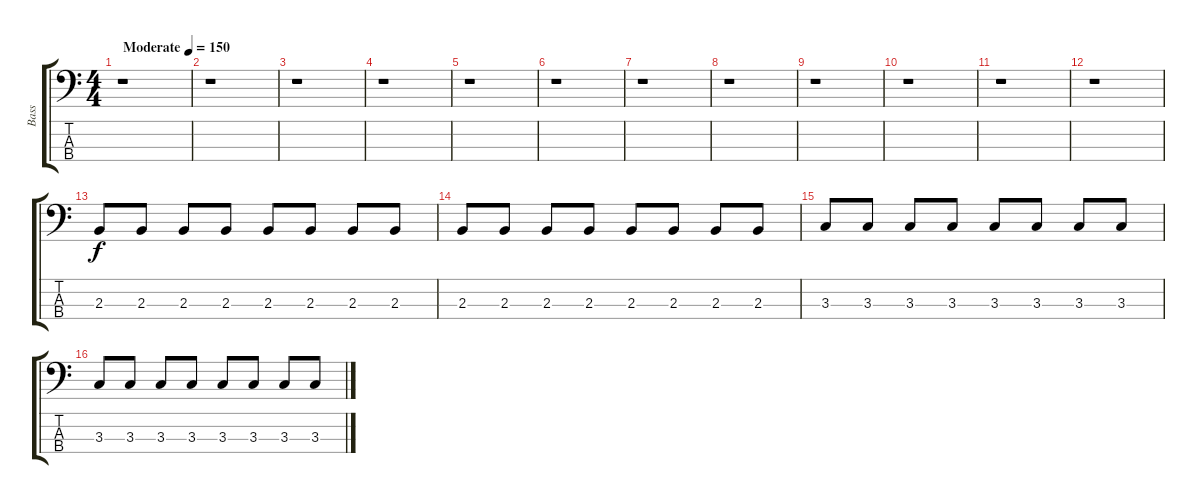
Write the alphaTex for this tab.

\track ("Bass" "Bass") {instrument electricbassfinger}
\staff {score tabs}
\tuning (G2 D2 A1 E1) {hide}
\ts (4 4)
\tempo (150 "Moderate")
\clef f4
\ks c
r.1{dy f instrument electricbassfinger} |
r.1 |
r.1 |
r.1 |
r.1 |
r.1 |
r.1 |
r.1 |
r.1 |
r.1 |
r.1 |
r.1 |
2.3.8 2.3.8 2.3.8 2.3.8 2.3.8 2.3.8 2.3.8 2.3.8 |
2.3.8 2.3.8 2.3.8 2.3.8 2.3.8 2.3.8 2.3.8 2.3.8 |
3.3.8 3.3.8 3.3.8 3.3.8 3.3.8 3.3.8 3.3.8 3.3.8 |
3.3.8 3.3.8 3.3.8 3.3.8 3.3.8 3.3.8 3.3.8 3.3.8
